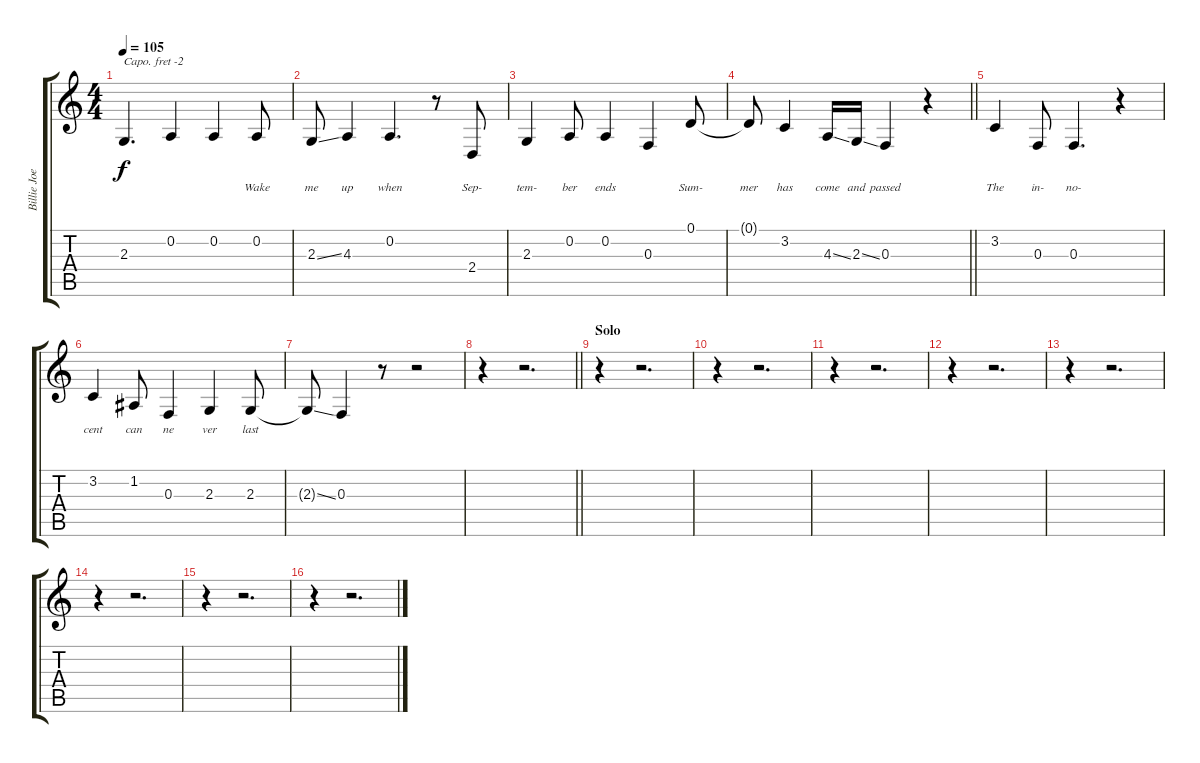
\track ("Billie Joe Armstrong - Vocals" "Billie Joe") {instrument clarinet}
\staff {score tabs}
\capo -2
\tuning (E4 B3 G3 D3 A2 E2) {hide}
\ts (4 4)
\tempo 105
\clef g2
\ks c
2.3.4{d lyrics (0 " ") lyrics (1 "") lyrics (2 "") lyrics (3 "") lyrics (4 "") dy f} 0.2.4{lyrics (0 " ") lyrics (1 "") lyrics (2 "") lyrics (3 "") lyrics (4 "")} 0.2.4{lyrics (0 " ") lyrics (1 "") lyrics (2 "") lyrics (3 "") lyrics (4 "")} 0.2.8{lyrics (0 "Wake") lyrics (1 "") lyrics (2 "") lyrics (3 "") lyrics (4 "")} |
2.3{ss}.8{lyrics (0 "me") lyrics (1 "") lyrics (2 "") lyrics (3 "") lyrics (4 "")} 4.3.4{lyrics (0 "up") lyrics (1 "") lyrics (2 "") lyrics (3 "") lyrics (4 "")} 0.2.4{d lyrics (0 "when") lyrics (1 "") lyrics (2 "") lyrics (3 "") lyrics (4 "")} r.8 2.4.8{lyrics (0 "Sep-") lyrics (1 "") lyrics (2 "") lyrics (3 "") lyrics (4 "")} |
2.3.4{lyrics (0 "tem-") lyrics (1 "") lyrics (2 "") lyrics (3 "") lyrics (4 "")} 0.2.8{lyrics (0 "ber") lyrics (1 "") lyrics (2 "") lyrics (3 "") lyrics (4 "")} 0.2.4{lyrics (0 "ends") lyrics (1 "") lyrics (2 "") lyrics (3 "") lyrics (4 "")} 0.3.4{lyrics (0 " ") lyrics (1 "") lyrics (2 "") lyrics (3 "") lyrics (4 "")} 0.1.8{lyrics (0 "Sum-") lyrics (1 "") lyrics (2 "") lyrics (3 "") lyrics (4 "")} |
\barLineRight lightlight
0.1{t}.8{lyrics (0 "mer") lyrics (1 "") lyrics (2 "") lyrics (3 "") lyrics (4 "")} 3.2.4{lyrics (0 "has") lyrics (1 "") lyrics (2 "") lyrics (3 "") lyrics (4 "")} 4.3{ss}.16{lyrics (0 "come") lyrics (1 "") lyrics (2 "") lyrics (3 "") lyrics (4 "")} 2.3{ss}.16{lyrics (0 "and") lyrics (1 "") lyrics (2 "") lyrics (3 "") lyrics (4 "")} 0.3.4{lyrics (0 "passed") lyrics (1 "") lyrics (2 "") lyrics (3 "") lyrics (4 "")} r.4 |
3.2.4{lyrics (0 "The") lyrics (1 "") lyrics (2 "") lyrics (3 "") lyrics (4 "")} 0.3.8{lyrics (0 "in-") lyrics (1 "") lyrics (2 "") lyrics (3 "") lyrics (4 "")} 0.3.4{d lyrics (0 "no-") lyrics (1 "") lyrics (2 "") lyrics (3 "") lyrics (4 "")} r.4 |
3.2.4{lyrics (0 "cent") lyrics (1 "") lyrics (2 "") lyrics (3 "") lyrics (4 "")} 1.2.8{lyrics (0 "can") lyrics (1 "") lyrics (2 "") lyrics (3 "") lyrics (4 "")} 0.3.4{lyrics (0 "ne") lyrics (1 "") lyrics (2 "") lyrics (3 "") lyrics (4 "")} 2.3.4{lyrics (0 "ver") lyrics (1 "") lyrics (2 "") lyrics (3 "") lyrics (4 "")} 2.3.8{lyrics (0 "last") lyrics (1 "") lyrics (2 "") lyrics (3 "") lyrics (4 "")} |
2.3{ss t}.8{lyrics (0 " ") lyrics (1 "") lyrics (2 "") lyrics (3 "") lyrics (4 "")} 0.3.4{lyrics (0 " ") lyrics (1 "") lyrics (2 "") lyrics (3 "") lyrics (4 "")} r.8 r.2 |
\barLineRight lightlight
r.4 r.2{d} |
\section ("" "Solo")
r.4 r.2{d} |
r.4 r.2{d} |
r.4 r.2{d} |
r.4 r.2{d} |
r.4 r.2{d} |
r.4 r.2{d} |
r.4 r.2{d} |
r.4 r.2{d}
